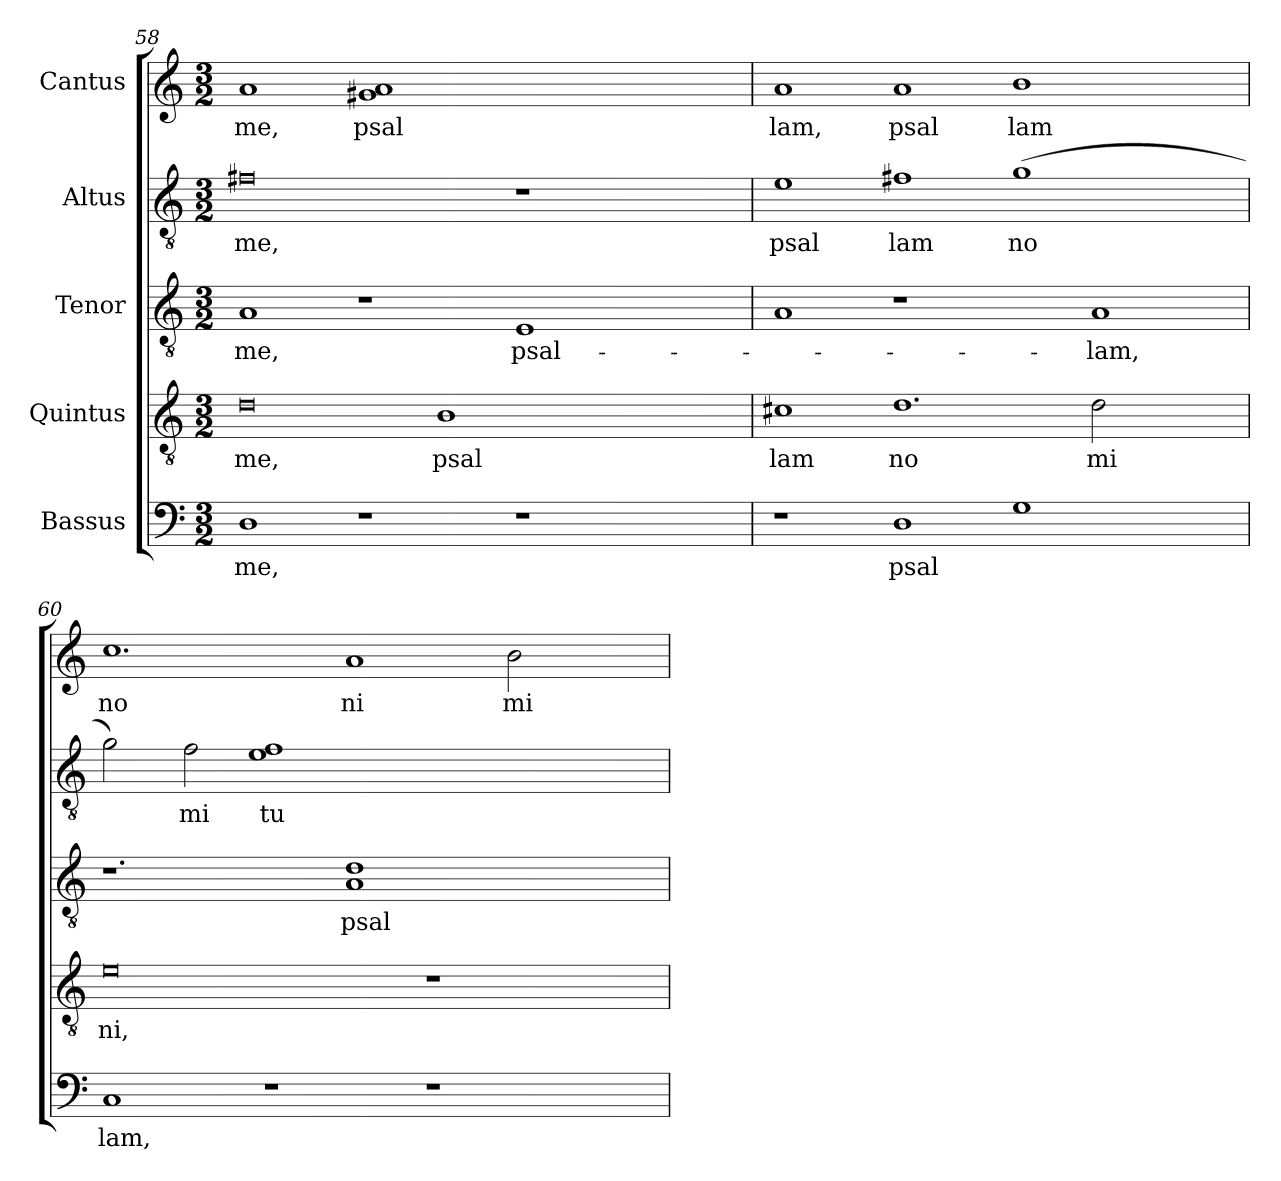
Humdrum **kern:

**kern	**text	**kern	**text	**kern	**text	**kern	**text	**kern	**text
*part5	*part5	*part4	*part4	*part3	*part3	*part2	*part2	*part1	*part1
*staff5	*staff5	*staff4	*staff4	*staff3	*staff3	*staff2	*staff2	*staff1	*staff1
*I"Bassus	*	*I"Quintus	*	*I"Tenor	*	*I"Altus	*	*I"Cantus	*
*clefF4	*	*clefGv2	*	*clefGv2	*	*clefGv2	*	*clefG2	*
*M3/2	*	*M3/2	*	*M3/2	*	*M3/2	*	*M3/2	*
=58	=58	=58	=58	=58	=58	=58	=58	=58	=58
!	!LO:LY:b:cj	!LO:N:vis=0	!LO:LY:b:cj	!	!LO:LY:b:cj	!	!LO:LY:b:cj	!	!LO:LY:b:cj
1D	me,	1.d	me,	1A	-me,	0f#X	me,	1a	me,
!	!	!	!	!	!	!	!	!	!LO:LY:b
1r	.	.	.	1r	.	.	.	1a 1g#X	psal
!	!	!	!LO:LY:b:cj	!	!	!	!	!	!
.	.	1B	psal	.	.	.	.	.	.
!LO:N:vis=1	!	!	!	!	!LO:LY:b	!LO:N:vis=1	!	!	!
1.r	.	.	.	1E	psal-	1.r	.	1.ryy	.
.	.	1ryy	.	.	.	.	.	.	.
.	.	.	.	2ryy	.	.	.	.	.
=59	=59	=59	=59	=59	=59	=59	=59	=59	=59
!	!	!	!LO:LY:b:cj	!	!	!	!LO:LY:b:cj	!	!LO:LY:b:cj
1r	.	1c#X	lam	1A	.	1e	psal	1a	lam,
!	!LO:LY:b	!	!LO:LY:b:cj	!LO:N:vis=1	!	!	!LO:LY:b:cj	!	!LO:LY:b:cj
1D	psal	1.d	no	1.r	.	1f#X	lam	1a	psal
!	!	!	!	!	!	!	!LO:LY:b:cj	!	!LO:LY:b:cj
1G	.	.	.	.	.	(>1g	no	1b	lam
!	!	!	!LO:LY:b:cj	!	!LO:LY:b:cj	!	!	!	!
.	.	2d\	mi	1A	-lam,	.	.	.	.
2ryy	.	2ryy	.	.	.	2ryy	.	2ryy	.
=60	=60	=60	=60	=60	=60	=60	=60	=60	=60
!	!LO:LY:b:cj	!	!LO:LY:b:cj	!	!	!	!	!	!LO:LY:b:cj
1C	lam,	0e	ni,	1.r	.	2g\)	.	1.cc	no
!	!	!	!	!	!	!	!LO:LY:b:cj	!	!
.	.	.	.	.	.	2f\	mi	.	.
!	!	!	!	!	!	!	!LO:LY:b:cj	!	!
1r	.	.	.	.	.	1e 1f	tu	.	.
!	!	!	!	!	!LO:LY:b	!	!	!	!LO:LY:b:cj
.	.	.	.	1A 1d	psal-	.	.	1a	ni
!LO:N:vis=1	!	!LO:N:vis=1	!	!	!	!	!	!	!
1.r	.	1.r	.	.	.	1.ryy	.	.	.
!	!	!	!	!	!	!	!	!	!LO:LY:b:cj
.	.	.	.	1ryy	.	.	.	2b\	mi
.	.	.	.	.	.	.	.	2ryy	.
=	=	=	=	=	=	=	=	=	=
*-	*-	*-	*-	*-	*-	*-	*-	*-	*-
